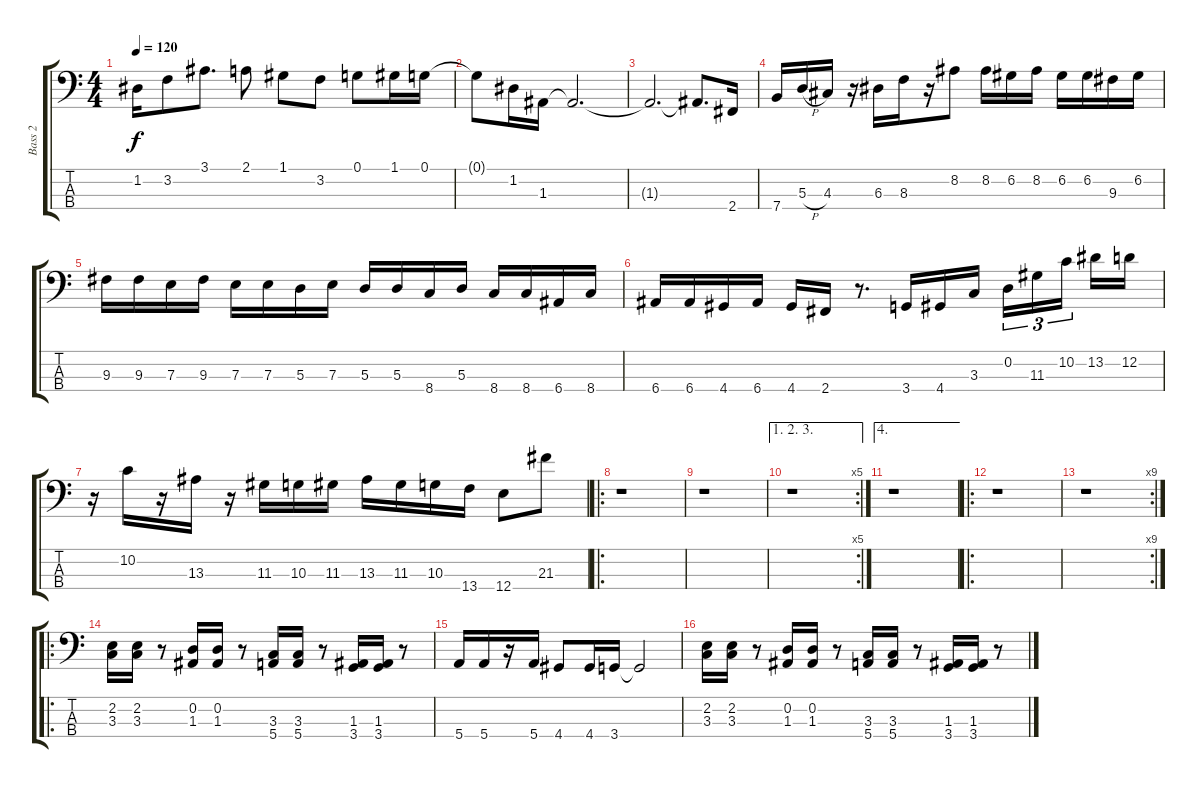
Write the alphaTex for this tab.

\track ("Bass 2" "Bass 2") {solo instrument slapbass2}
\staff {score tabs}
\tuning (G2 D2 A1 E1) {hide}
\ts (4 4)
\tempo 120
\clef f4
\ks c
1.2.16{dy f} 3.2.8 3.1.8{d} 2.1.8 1.1.8 3.2.8 0.1.8 1.1.16 0.1.16 |
0.1{t}.8 1.2.16 1.3.16 1.3{t}.2{d} |
1.3{t}.2{d} 1.3{t}.8{d} 2.4.16 |
7.4.16 5.3{h}.16 4.3.16 r.16 6.3.16 8.3.16 r.16 8.2.8 8.2.16 6.2.16 8.2.16 6.2.16 6.2.16 9.3.16 6.2.16 |
9.3.16 9.3.16 7.3.16 9.3.16 7.3.16 7.3.16 5.3.16 7.3.16 5.3.16 5.3.16 8.4.16 5.3.16 8.4.16 8.4.16 6.4.16 8.4.16 |
6.4.16 6.4.16 4.4.16 6.4.16 4.4.16 2.4.16 r.8{d} 3.4.16 4.4.16 3.3.16 0.2.16{tu (3 2)} 11.3.16{tu (3 2)} 10.2.16{tu (3 2) beam splitsecondary} 13.2.16 12.2.16 |
r.16 10.2.16 r.16 13.3.16 r.16 11.3.16 10.3.16 11.3.16 13.3.16 11.3.16 10.3.16 13.4.16 12.4.8 21.3.8 |
\ro
r.1 |
r.1 |
\ae (1 2 3)
\rc 5
r.1 |
\ae 4
r.1 |
\ro
r.1 |
\rc 9
r.1 |
\ro
(2.2 3.3).16 (2.2 3.3).16 r.8 (0.2 1.3).16 (0.2 1.3).16 r.8 (3.3 5.4).16 (3.3 5.4).16 r.8 (1.3 3.4).16 (1.3 3.4).16 r.8 |
5.4.16 5.4.16 r.16 5.4.16 4.4.8 4.4.16 3.4.16 3.4{t}.2 |
(2.2 3.3).16 (2.2 3.3).16 r.8 (0.2 1.3).16 (0.2 1.3).16 r.8 (3.3 5.4).16 (3.3 5.4).16 r.8 (1.3 3.4).16 (1.3 3.4).16 r.8
